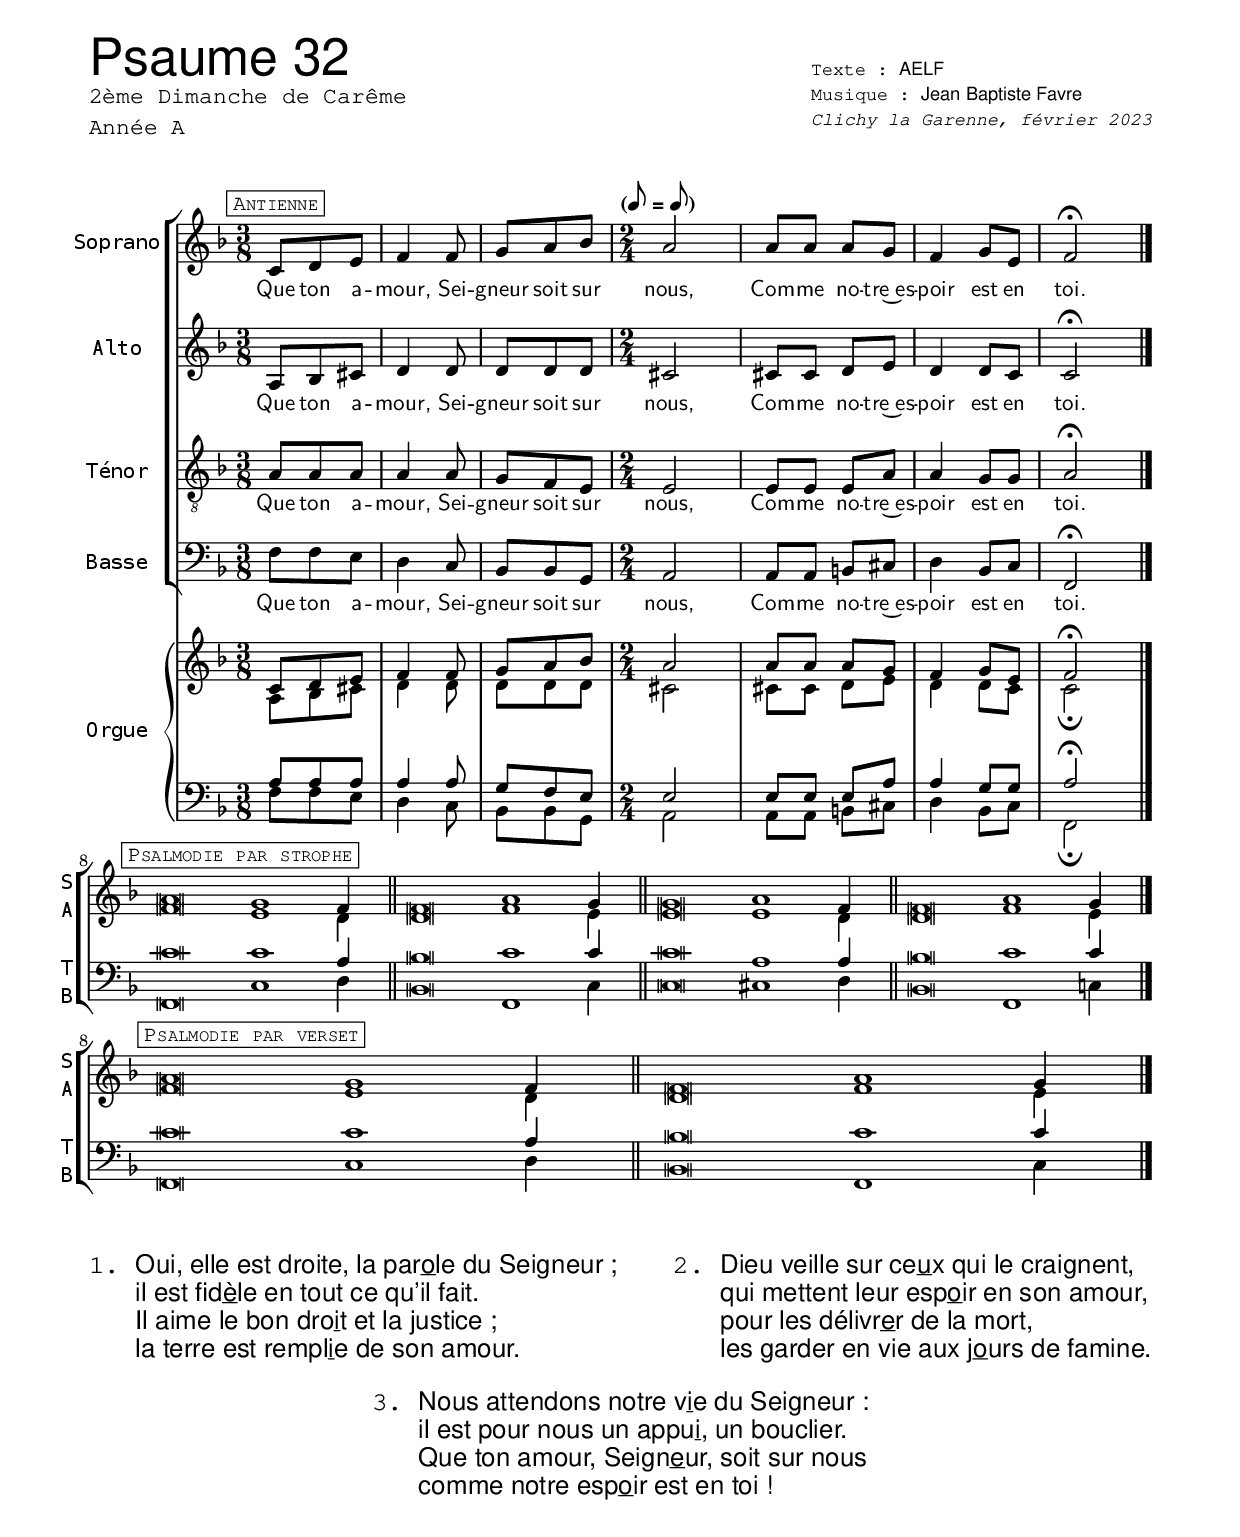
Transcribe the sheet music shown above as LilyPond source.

\version "2.18.2"
\language "english"
\include "../libs/commonFunctions.ily"

tempoVerseRallentando = {
  \set Score.tempoHideNote = ##t
  \tempo 4=60
}
tempoVerseAcelerando = {
  \set Score.tempoHideNote = ##t
  \tempo 2=120
}

scoreHeader = \header {
  title = "Psaume 32"
  subtitle = \markup { \column { "2ème Dimanche de Carême" "Année A" }}
  composer = "Jean Baptiste Favre"
  poet = "AELF"
  date = "Clichy la Garenne, février 2023"
}

global = {
  \key f \major
  \time 3/8
}

%%%%%%%%%%%%%%%%%%%%%%%%%%%%%%
%%%%%%%%%% Antiphon %%%%%%%%%%
%%%%%%%%%%%%%%%%%%%%%%%%%%%%%%

antiphonRythm = {
 s4.*3 s2*4 \bar "|." \break
}
antiphonMusicSoprano = \relative c' {
  \markCustom "Antienne"
  c8 d e f4 f8 g a bf \time 2/4 \tempo \markup {
    \concat {
      (
      \smaller \general-align #Y #DOWN \note {8} #1
      " = "
      \smaller \general-align #Y #DOWN \note {8} #1
      )
    }
  } a2 a8 a a g f4 g8 e f2
  }

antiphonMusicAlto = \relative c' {
  a8 bf cs d4 d8 d d d cs2 cs8 cs d e d4 d8 c c2
  }

antiphonMusicTenor =  \relative c' {
  a8 a a a4 a8 g8 f e e2 e8 e e a a4 g8 g a2
  }

antiphonMusicBass =  \relative c {
  f8 f e d4 c8 bf bf g a2 a8 a b cs d4 bf8 c f,2
  }

antiphonLyrics = \lyricmode {
  Que ton a -- mour, Sei -- gneur soit sur nous,
  Com -- me no -- tre~es -- poir est en toi.
  }

antiphonLyricsSoprano = \antiphonLyrics
antiphonLyricsAlto = \antiphonLyrics
antiphonLyricsTenor = \antiphonLyrics
antiphonLyricsBass = \antiphonLyrics

%%%%%%%%%%%%%%%%%%%%%%%%%%%%%%%%%%%%%%%%%%%%%%
%%%%%%%%%%          Verses          %%%%%%%%%%
%%%%%%%%%%%%%%%%%%%%%%%%%%%%%%%%%%%%%%%%%%%%%%
verseStropheRythm = {
  \accidentalStyle forget
  \once \override Score.RehearsalMark.break-align-symbols = #'(clef)
  \markCustom "Psalmodie par strophe" \cadenzaOn
  \tempoVerseAcelerando s\breve s1 \tempoVerseRallentando s4 \bar "||"
  \tempoVerseAcelerando s\breve s1 \tempoVerseRallentando s4 \bar "||"
  \tempoVerseAcelerando s\breve s1 \tempoVerseRallentando s4 \bar "||"
  \tempoVerseAcelerando s\breve s1 \tempoVerseRallentando s4 \bar "|." \break
}
verseRythm = {
  \markCustom "Psalmodie par verset" \cadenzaOn
  \tempoVerseAcelerando s\breve s1 \tempoVerseRallentando s4 \bar "||"
  \tempoVerseAcelerando s\breve s1 \tempoVerseRallentando s4 \bar "|."
}
verseStropheMusicSoprano = \relative c'' {
  a\breve g1 f4
  f\breve a1 g4
  g\breve a1 f4
  f\breve a1 g4
  }
verseMusicSoprano = \relative c'' {
  a\breve g1 f4
  f\breve a1 g4
  }
verseStropheMusicAlto = \relative c' {
  f\breve e1 d4
  d\breve f1 e4
  e\breve e1 d4
  d\breve f1 e4
  }
verseMusicAlto = \relative c' {
  f\breve e1 d4
  d\breve f1 e4
  }

verseStropheMusicTenor = \relative c' {
  c\breve c1 a4
  bf\breve c1 c4
  c\breve a1 a4
  bf\breve c1 c4
  }
verseMusicTenor = \relative c' {
  c\breve c1 a4
  bf\breve c1 c4
  }

verseStropheMusicBass = \relative c {
  f,\breve c'1 d4
  bf\breve f1 c'4
  c\breve cs1 d4
  bf\breve f1 c'4
  }
verseMusicBass = \relative c {
  f,\breve c'1 d4
  bf\breve f1 c'4
  }

verseLyrics = \markuplist {
  \override #'(font-family . sans)
  \override #'(font-size . 2)
  \column {
    \fill-line {
      \left-column{
        \concat { \typewriter "1. " "Oui, elle est droite, la par" \underline o "le du Seigneur&nbsp;;"}
        \concat { \typewriter "   " "il est fid" \underline è "le en tout ce qu’il fait."}
        \concat { \typewriter "   " "Il aime le bon dro" \underline i "t et la justice&nbsp;;"}
        \concat { \typewriter "   " "la terre est rempl" \underline i "e de son amour."}
      }
      \hspace #1
      \left-column{
        \concat { \typewriter "2. " "Dieu veille sur ce" \underline u "x qui le craignent,"}
        \concat { \typewriter "   " "qui mettent leur esp" \underline o "ir en son amour,"}
        \concat { \typewriter "   " "pour les délivr" \underline e "r de la mort,"}
        \concat { \typewriter "   " "les garder en vie aux j" \underline o "urs de famine."}
      }
    }
    \vspace #1
    \fill-line {
      \column {
        \concat { \typewriter "3. " "Nous attendons notre v" \underline i "e du Seigneur&nbsp;:"}
        \concat { \typewriter "   " "il est pour nous un appu" \underline i ", un bouclier."}
        \concat { \typewriter "   " "Que ton amour, Seign" \underline e "ur, soit sur nous"}
        \concat { \typewriter "   " "comme notre esp" \underline o "ir est en toi&nbsp;!"}
      }
    }
  }
}
%%%%%%%%%%%%%%%%%%%%%%%%%%%%%%%%%%%%%%%%%%%%%%%%%%%%%%%%%%%%%%%%%%%%%
%%%%%%%%%%%%%%%%%%%          Draw score          %%%%%%%%%%%%%%%%%%%%
%%%%%%%%%%%%%%%%%%%%%%%%%%%%%%%%%%%%%%%%%%%%%%%%%%%%%%%%%%%%%%%%%%%%%
% Load Piano settings & layout
partition = {
  <<
    % Antienne à 4 voix mixtes
    %\include "../libs/layouts/commonAntiphonFourVoices.ily"
    \new ChoirStaff = "Antophon4Voices" <<
      \new Staff = "AntiphonSopranoStaff" <<
        \once \override Staff.VerticalAxisGroup.remove-first = ##t
        \set Staff.instrumentName = "Soprano"
        \clef "treble"
        \new Dynamics \antiphonRythm
        \new Voice = "antiphonSoprano" { \global \antiphonMusicSoprano\fermata}
        \new Lyrics \lyricsto "antiphonSoprano" { \antiphonLyricsSoprano }
      >>
      \new Staff = "AntiphonAltoStaff" <<
        \once \override Staff.VerticalAxisGroup.remove-first = ##t
        \set Staff.instrumentName = "Alto"
        \clef "treble"
        \new Dynamics \antiphonRythm
        \new Voice = "antiphonAlto" { \global \antiphonMusicAlto\fermata }
        \new Lyrics \lyricsto "antiphonAlto" { \antiphonLyricsAlto }
      >>
      \new Staff = "AntiphonTenorStaff" <<
        \once \override Staff.VerticalAxisGroup.remove-first = ##t
        \set Staff.instrumentName = "Ténor"
        \clef "treble_8"
        \new Dynamics \antiphonRythm
        \new Voice = "antiphonTenor" { \global \antiphonMusicTenor\fermata }
        \new Lyrics \lyricsto "antiphonTenor" { \antiphonLyricsTenor }
      >>
      \new Staff  = "AntiphonBassStaff" <<
        \once \override Staff.VerticalAxisGroup.remove-first = ##t
        \set Staff.instrumentName = "Basse"
        \clef "bass"
        \new Dynamics \antiphonRythm
        \new Voice = "AntiphonBass" { \global \antiphonMusicBass\fermata }
        \new Lyrics \lyricsto "AntiphonBass" { \antiphonLyricsBass }
      >>
    >>
    %\include "../libs/layouts/commonPiano.ily"
    \new PianoStaff
    <<
      \set PianoStaff.instrumentName = #"Orgue"
      \new Staff <<
        \set Staff.printPartCombineTexts = ##f
        \once \override Staff.VerticalAxisGroup.remove-first = ##t
        \clef treble
        \new Voice = "soprani" {\global \voiceOne \antiphonMusicSoprano\fermata }
        \new Voice = "alti" {\global \voiceTwo \antiphonMusicAlto\fermata }
      >>
      \new Staff <<
        \set Staff.printPartCombineTexts = ##f
        \once \override Staff.VerticalAxisGroup.remove-first = ##t
        \clef bass
        \new Voice = "tenors" {\global \voiceThree \antiphonMusicTenor\fermata }
        \new Voice = "bass" {\global \voiceFour \antiphonMusicBass\fermata }
      >>
    >>
    % Psalmodie à 4 voix mixtes
    %\include "../libs/layouts/commonVerseFourVoices.ily"
    \new ChoirStaff = "versePsalmody"
    <<
      \new Staff = "verseSopranoAlto" <<
        \set Staff.shortInstrumentName = \markup { \right-column { "S" "A" } }
        \once \override Staff.VerticalAxisGroup.remove-first = ##t
        \global
        \clef treble
        \new Dynamics {\silence \antiphonMusicSoprano \verseStropheRythm \verseRythm}
        \new Voice = "verseSoprano" << \voiceOne {\silence \antiphonMusicSoprano \cadenzaOn \verseStropheMusicSoprano \verseMusicSoprano } >>
        \new Voice = "verseAlto" << \voiceTwo {\silence \antiphonMusicSoprano \cadenzaOn \verseStropheMusicAlto \verseMusicAlto } >>
      >>
      \new Staff = "verseTenorBass" <<
        \set Staff.shortInstrumentName = \markup { \right-column { "T" "B" } }
        \once \override Staff.VerticalAxisGroup.remove-first = ##t
        \global
        \clef bass
        \new Dynamics {\silence \antiphonMusicSoprano \verseStropheRythm \verseRythm}
        \new Voice = "verseTenor" << \voiceOne {\silence \antiphonMusicSoprano \cadenzaOn \verseStropheMusicTenor \verseMusicTenor } >>
        \new Voice = "verseBass" << \voiceTwo {\silence \antiphonMusicSoprano \cadenzaOn \verseStropheMusicBass \verseMusicBass } >>
      >>
    >>
  >>
}
%%%%%%%%%%%%% PARTITION VISUELLE %%%%%%%%%%%%%
% PDF output
\paper {
  top-margin = 1.5\cm
  bottom-margin = 1.5\cm
  left-margin = 1.5\cm
  right-margin = 1.5\cm
  markup-system-spacing = #'((basic-distance . 10)
     (minimum-distance . 10)
     (padding . 5)
     (stretchability . 5))
 system-system-spacing = #'((basic-distance . 5)
     (minimum-distance . 5)
     (padding . 1)
     (stretchability . 5))
  #(define fonts
    (set-global-fonts
     #:music "emmentaler"
     #:brace "emmentaler"
     #:roman "Latin Modern Roman"
     #:sans "Cantarell"
    ))
  #(include-special-characters)
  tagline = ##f
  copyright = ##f
  scoreTitleMarkup = \markup \columns {
    \fill-line {
      \column {
        \line {
          \left-column {
            \fontsize #8 \sans \fromproperty #'header:title
            \fontsize #1 \typewriter \fromproperty #'header:subtitle
          }
        }
      }
      \column {
        \line {
          \fontsize #-1
          \left-column {
            \line { \concat { \typewriter "Texte&nbsp;: " \sans \fromproperty #'header:poet \bold " " } }
            \line { \concat { \typewriter "Musique&nbsp;: " \sans \fromproperty #'header:composer \bold " " } }
            \typewriter \italic \fromproperty #'header:date
          }
        }
      }
    }
  }
}

#(set-global-staff-size 18)
\score {
  \partition
  \layout {
      ragged-last = ##f
      \context {
          \Staff
          \RemoveEmptyStaves
          \override NoteHead #'style = #'altdefault
          \override InstrumentName #'font-name = #"Monospace Regular"
      }
      \context {
          \PianoStaff
          \RemoveEmptyStaves
          \override NoteHead #'style = #'altdefault
          \override InstrumentName #'font-name = #"Monospace Regular"
      }
      \context {
          \ChoirStaff
          \RemoveEmptyStaves
          \override NoteHead #'style = #'altdefault
          \override InstrumentName #'font-name = #"Monospace Regular"
      }
      \override LyricText #'font-name = #"Latin Modern Sans"
      \override Score.RehearsalMark.font-family = #'typewriter
  }
  \scoreHeader
}
\verseLyrics

% Midi output
partitionStrophe = {
      \new PianoStaff = "antiphonMusic"
      <<
        \new Staff <<
          \global \clef treble
          \new Dynamics \antiphonRythm
          \new Voice = "antiphonMusicSoprano" \antiphonMusicSoprano
          \new Voice = "antiphonMusicAlto" \antiphonMusicAlto
        >>
        \new Staff <<
          \global \clef bass
          \new Dynamics \antiphonRythm
          \new Voice = "antiphonMusicTenor" \antiphonMusicTenor
          \new Voice = "antiphonMusicBass" \antiphonMusicBass
        >>
      >>
      \new ChoirStaff = "verseMusic"
      <<
        \new Staff = "verseMusicSA"
        <<
          \global
          \clef treble
          \new Dynamics {\verseStropheRythm}
          \new Voice = "verseMusicSoprano" \verseStropheMusicSoprano
          \new Voice = "verseMusicAlto" \verseStropheMusicAlto
        >>
        \new Staff = "verseMusicTB"
        <<
          \global
          \clef bass
          \new Dynamics {\verseStropheRythm}
          \new Voice = "verseMusicTenor" \verseStropheMusicTenor
          \new Voice = "verseMusicBass" \verseStropheMusicBass
        >>
      >>
    }
partitionVerset = {
      \new PianoStaff = "antiphonMusic"
      <<
        \new Staff <<
          \global \clef treble
          \new Dynamics \antiphonRythm
          \new Voice = "antiphonMusicSoprano" \antiphonMusicSoprano
          \new Voice = "antiphonMusicAlto" \antiphonMusicAlto
        >>
        \new Staff <<
          \global \clef bass
          \new Dynamics \antiphonRythm
          \new Voice = "antiphonMusicTenor" \antiphonMusicTenor
          \new Voice = "antiphonMusicBass" \antiphonMusicBass
        >>
      >>
      \new ChoirStaff = "verseMusic"
      <<
        \new Staff = "verseMusicSA"
        <<
          \global
          \clef treble
          \new Dynamics {\verseRythm}
          \new Voice = "verseMusicSoprano" \verseMusicSoprano
          \new Voice = "verseMusicAlto" \verseMusicAlto
        >>
        \new Staff = "verseMusicTB"
        <<
          \global
          \clef bass
          \new Dynamics {\verseRythm}
          \new Voice = "verseMusicTenor" \verseMusicTenor
          \new Voice = "verseMusicBass" \verseMusicBass
        >>
      >>
    }

\book {
\bookOutputSuffix "Verset"
\score {
  <<
    \keepWithTag #'audio \unfoldRepeats \partitionVerset
    \context Staff = "Soprano" {
      \set Score.midiMinimumVolume = #0.5
      \set Score.midiMaximumVolume = #0.7
      \set Staff.midiMinimumVolume = #0.8
      \set Staff.midiMaximumVolume = #1
    }
    \context Voice = "Soprano" {
      \set Score.midiMinimumVolume = #0.5
      \set Score.midiMaximumVolume = #0.7
      \set Staff.midiMinimumVolume = #0.8
      \set Staff.midiMaximumVolume = #1
    }
  >>
  \midi { \set midiMergeUnisons = ##t  \tempo 4. = 55}
}
}
\book {
\bookOutputSuffix "Strophe"
\score {
  <<
    \keepWithTag #'audio \unfoldRepeats \partitionStrophe
    \context Staff = "Soprano" {
      \set Score.midiMinimumVolume = #0.5
      \set Score.midiMaximumVolume = #0.7
      \set Staff.midiMinimumVolume = #0.8
      \set Staff.midiMaximumVolume = #1
    }
    \context Voice = "Soprano" {
      \set Score.midiMinimumVolume = #0.5
      \set Score.midiMaximumVolume = #0.7
      \set Staff.midiMinimumVolume = #0.8
      \set Staff.midiMaximumVolume = #1
    }
  >>
  \midi { \set midiMergeUnisons = ##t \tempo 4. = 55}
}
}